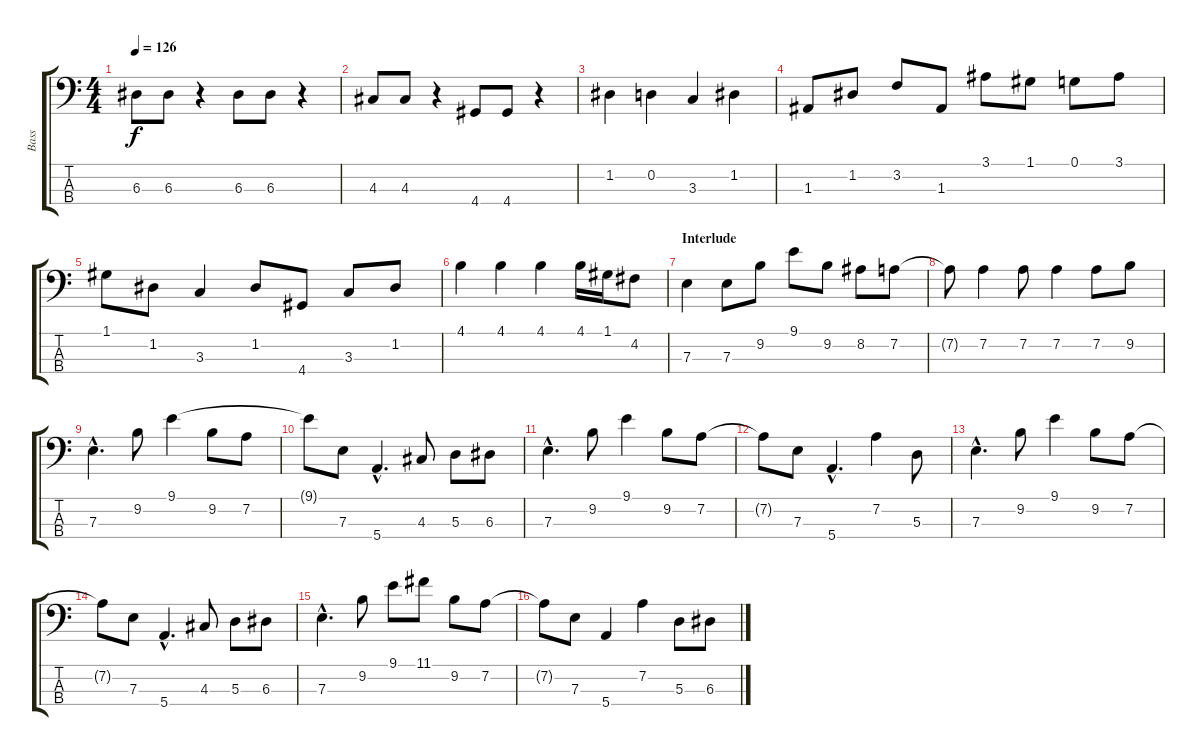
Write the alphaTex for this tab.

\track ("Bass" "Bass") {instrument electricbassfinger}
\staff {score tabs}
\tuning (G2 D2 A1 E1) {hide}
\ts (4 4)
\tempo 126
\clef f4
\ks c
6.3.8{dy f} 6.3.8 r.4 6.3.8 6.3.8 r.4 |
4.3.8 4.3.8 r.4 4.4.8 4.4.8 r.4 |
1.2.4 0.2.4 3.3.4 1.2.4 |
1.3.8 1.2.8 3.2.8 1.3.8 3.1.8 1.1.8 0.1.8 3.1.8 |
1.1.8 1.2.8 3.3.4 1.2.8 4.4.8 3.3.8 1.2.8 |
4.1.4 4.1.4 4.1.4 4.1.16 1.1.16 4.2.8 |
\section ("" "Interlude")
7.3.4 7.3.8 9.2.8 9.1.8 9.2.8 8.2.8 7.2.8 |
7.2{t}.8 7.2.4 7.2.8 7.2.4 7.2.8 9.2.8 |
7.3{hac}.4{d} 9.2.8 9.1.4 9.2.8 7.2.8 |
9.1{t}.8 7.3.8 5.4{hac}.4{d} 4.3.8 5.3.8 6.3.8 |
7.3{hac}.4{d} 9.2.8 9.1.4 9.2.8 7.2.8 |
7.2{t}.8 7.3.8 5.4{hac}.4{d} 7.2.4 5.3.8 |
7.3{hac}.4{d} 9.2.8 9.1.4 9.2.8 7.2.8 |
7.2{t}.8 7.3.8 5.4{hac}.4{d} 4.3.8 5.3.8 6.3.8 |
7.3{hac}.4{d} 9.2.8 9.1.8 11.1.8 9.2.8 7.2.8 |
7.2{t}.8 7.3.8 5.4.4 7.2.4 5.3.8 6.3.8
